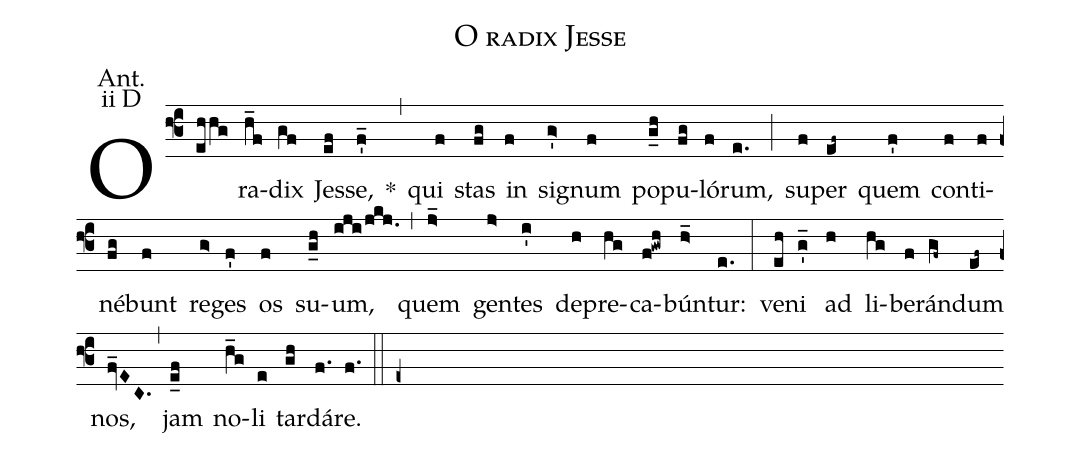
name: O radix Jesse;
office-part: Antiphonae Majores Ad Magnificat;
mode: 2;
annotation: Ant.;
annotation: ii D;
%%
(f3) O(ehhg) ra(h_f)dix(gf) Jes(ef)se,(f_') *(,)
qui(f) stas(fg) in(f) sig(g>')num(f) po(g_h)pu(fg)l<v>\'o</v>(f)rum,(e.) (;)
su(f)per(ef~) quem(f') con(f)ti(f)n<v>\'e</v>(fg)bunt(f) re(g>)ges(f') os(f) su(g_h)um,(iji/jkj.) (,)
quem(j>_) gen(j>)tes(i') de(h)pre(hg)ca(f!gwh)b<v>\'u</v>n(h>_)tur:(e.) (:)
ve(eh)ni(g_') ad(h) li(hg)be(f)r<v>\'a</v>n(gf~)dum(ef~) nos,(fv_EC.) (,)
jam(e_f) no(h_g)li(e) tar(gh)d<v>\'a</v>(f.)re.(f.) (::e+)
